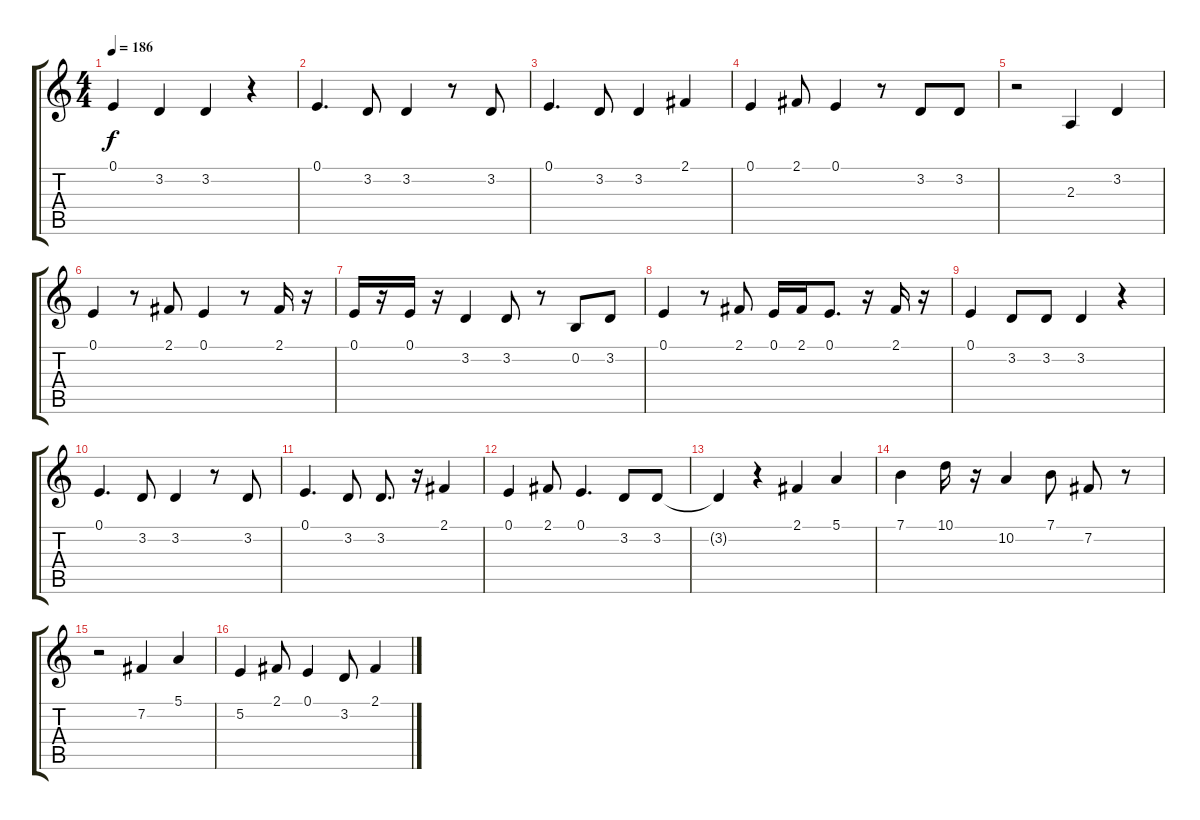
\track "" {instrument vibraphone}
\staff {score tabs}
\tuning (E4 B3 G3 D3 A2 E2) {hide}
\ts (4 4)
\tempo 186
\clef g2
\ks c
0.1.4{dy f} 3.2.4 3.2.4 r.4 |
0.1.4{d} 3.2.8 3.2.4 r.8 3.2.8 |
0.1.4{d} 3.2.8 3.2.4 2.1.4 |
0.1.4 2.1.8 0.1.4 r.8 3.2.8 3.2.8 |
r.2 2.3.4 3.2.4 |
0.1.4 r.8 2.1.8 0.1.4 r.8 2.1.16 r.16 |
0.1.16 r.16 0.1.16 r.16 3.2.4 3.2.8 r.8 0.2.8 3.2.8 |
0.1.4 r.8 2.1.8 0.1.16 2.1.16 0.1.8{d} r.16 2.1.16 r.16 |
0.1.4 3.2.8 3.2.8 3.2.4 r.4 |
0.1.4{d} 3.2.8 3.2.4 r.8 3.2.8 |
0.1.4{d} 3.2.8 3.2.8{d} r.16 2.1.4 |
0.1.4 2.1.8 0.1.4{d} 3.2.8 3.2.8 |
3.2{t}.4 r.4 2.1.4 5.1.4 |
7.1.4 10.1.16 r.16 10.2.4 7.1.8 7.2.8 r.8 |
r.2 7.2.4 5.1.4 |
5.2.4 2.1.8 0.1.4 3.2.8 2.1.4
